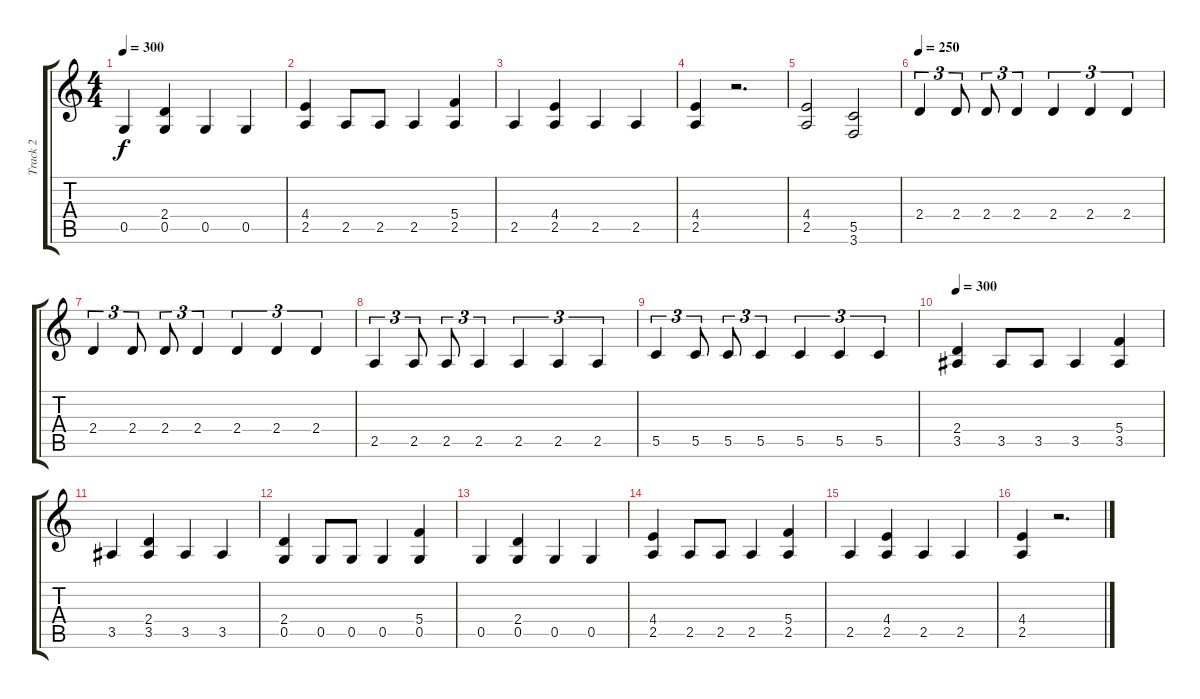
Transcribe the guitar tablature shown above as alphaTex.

\track ("Track 2" "Track 2") {instrument distortionguitar}
\staff {score tabs}
\tuning (D4 A3 F3 C3 G2 D2) {hide}
\ts (4 4)
\tempo 300
\clef g2
\ks c
0.5.4{dy f} (2.4 0.5).4 0.5.4 0.5.4 |
(4.4 2.5).4 2.5.8 2.5.8 2.5.4 (5.4 2.5).4 |
2.5.4 (4.4 2.5).4 2.5.4 2.5.4 |
(4.4 2.5).4 r.2{d} |
(4.4 2.5).2 (5.5 3.6).2 |
\tempo 250
2.4.4{tu (3 2)} 2.4.8{tu (3 2)} 2.4.8{tu (3 2)} 2.4.4{tu (3 2)} 2.4.4{tu (3 2)} 2.4.4{tu (3 2)} 2.4.4{tu (3 2)} |
2.4.4{tu (3 2)} 2.4.8{tu (3 2)} 2.4.8{tu (3 2)} 2.4.4{tu (3 2)} 2.4.4{tu (3 2)} 2.4.4{tu (3 2)} 2.4.4{tu (3 2)} |
2.5.4{tu (3 2)} 2.5.8{tu (3 2)} 2.5.8{tu (3 2)} 2.5.4{tu (3 2)} 2.5.4{tu (3 2)} 2.5.4{tu (3 2)} 2.5.4{tu (3 2)} |
5.5.4{tu (3 2)} 5.5.8{tu (3 2)} 5.5.8{tu (3 2)} 5.5.4{tu (3 2)} 5.5.4{tu (3 2)} 5.5.4{tu (3 2)} 5.5.4{tu (3 2)} |
\tempo 300
(2.4 3.5).4 3.5.8 3.5.8 3.5.4 (5.4 3.5).4 |
3.5.4 (2.4 3.5).4 3.5.4 3.5.4 |
(2.4 0.5).4 0.5.8 0.5.8 0.5.4 (5.4 0.5).4 |
0.5.4 (2.4 0.5).4 0.5.4 0.5.4 |
(4.4 2.5).4 2.5.8 2.5.8 2.5.4 (5.4 2.5).4 |
2.5.4 (4.4 2.5).4 2.5.4 2.5.4 |
(4.4 2.5).4 r.2{d}
